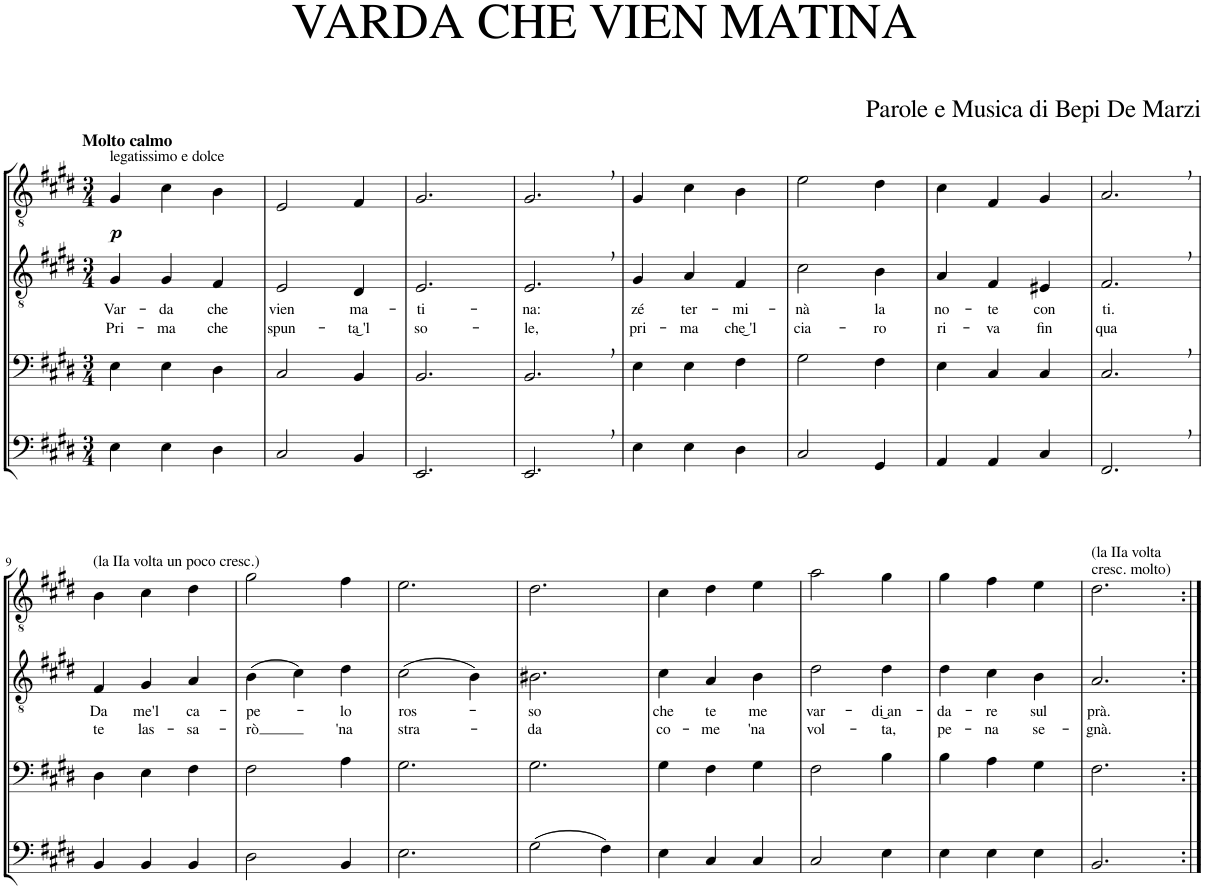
**kern	**kern	**kern	**text	**text	**kern	**dynam
*part4	*part3	*part2	*part2	*part2	*part1	*part1
*staff4	*staff3	*staff2	*staff2	*staff2	*staff1	*staff1
*I"Bass	*I"Baritone	*I"Tenor	*	*	*I"Tenor	*
*clefF4	*clefF4	*clefGv2	*	*	*clefGv2	*
*k[f#c#g#d#]	*k[f#c#g#d#]	*k[f#c#g#d#]	*	*	*k[f#c#g#d#]	*
*M3/4	*M3/4	*M3/4	*	*	*M3/4	*
=1	=1	=1	=1	=1	=1	=1
!	!	!	!	!	!LO:TX:a:B:t=Molto calmo	!
!	!	!	!	!	!LO:TX:a:t=legatissimo e dolce	!
!	!	!	!LO:LY:b	!LO:LY:b	!	!LO:DY:b
4E\	4E\	4G#/	Var-	Pri-	4G#/	p
!	!	!	!LO:LY:b	!LO:LY:b	!	!
4E\	4E\	4G#/	-da	-ma	4c#\	.
!	!	!	!LO:LY:b	!LO:LY:b	!	!
4D#\	4D#\	4F#/	che	che	4B\	.
=2	=2	=2	=2	=2	=2	=2
!	!	!	!LO:LY:b	!LO:LY:b	!	!
2C#/	2C#/	2E/	vien	spun-	2E/	.
!	!	!	!LO:LY:b	!LO:LY:b	!	!
4BB/	4BB/	4D#/	ma-	-ta͜ 'l	4F#/	.
=3	=3	=3	=3	=3	=3	=3
!	!	!	!LO:LY:b	!LO:LY:b	!	!
2.EE/	2.BB/	2.E/	-ti-	so-	2.G#/	.
=4	=4	=4	=4	=4	=4	=4
!	!	!	!LO:LY:b	!LO:LY:b	!	!
2.EE,/	2.BB,/	2.E,/	-na:	-le,	2.G#,/	.
=5	=5	=5	=5	=5	=5	=5
!	!	!	!LO:LY:b	!LO:LY:b	!	!
4E\	4E\	4G#/	zé	pri-	4G#/	.
!	!	!	!LO:LY:b	!LO:LY:b	!	!
4E\	4E\	4A/	ter-	-ma	4c#\	.
!	!	!	!LO:LY:b	!LO:LY:b	!	!
4D#\	4F#\	4F#/	-mi-	che͜ 'l	4B\	.
=6	=6	=6	=6	=6	=6	=6
!	!	!	!LO:LY:b	!LO:LY:b	!	!
2C#/	2G#\	2c#\	-nà	cia-	2e\	.
!	!	!	!LO:LY:b	!LO:LY:b	!	!
4GG#/	4F#\	4B\	la	-ro	4d#\	.
=7	=7	=7	=7	=7	=7	=7
!	!	!	!LO:LY:b	!LO:LY:b	!	!
4AA/	4E\	4A/	no-	ri-	4c#\	.
!	!	!	!LO:LY:b	!LO:LY:b	!	!
4AA/	4C#/	4F#/	-te	-va	4F#/	.
!	!	!	!LO:LY:b	!LO:LY:b	!	!
4C#/	4C#/	4E#X/	con	fin	4G#/	.
=8	=8	=8	=8	=8	=8	=8
!	!	!	!LO:LY:b	!LO:LY:b	!	!
2.FF#,/	2.C#,/	2.F#,/	ti.	qua	2.A,/	.
!!LO:LB:g=z
=9	=9	=9	=9	=9	=9	=9
!	!	!	!	!	!LO:TX:a:t=(la IIa volta un poco cresc.)	!
!	!	!	!LO:LY:b	!LO:LY:b	!	!
4BB/	4D#\	4F#/	Da	te	4B\	.
!	!	!	!LO:LY:b	!LO:LY:b	!	!
4BB/	4E\	4G#/	me'l	las-	4c#\	.
!	!	!	!LO:LY:b	!LO:LY:b	!	!
4BB/	4F#\	4A/	ca-	-sa-	4d#\	.
=10	=10	=10	=10	=10	=10	=10
!	!	!	!LO:LY:b	!LO:LY:b	!	!
2D#\	2F#\	(4B\	-pe-	-rò	2g#\	.
.	.	4c#\)	.	.	.	.
!	!	!	!LO:LY:b	!LO:LY:b	!	!
4BB/	4A\	4d#\	-lo	'na	4f#\	.
=11	=11	=11	=11	=11	=11	=11
!	!	!	!LO:LY:b	!LO:LY:b	!	!
2.E\	2.G#\	(2c#\	ros-	stra-	2.e\	.
.	.	4B\)	.	.	.	.
=12	=12	=12	=12	=12	=12	=12
!	!	!	!LO:LY:b	!LO:LY:b	!	!
(2G#\	2.G#\	2.B#X\	-so	-da	2.d#\	.
4F#\)	.	.	.	.	.	.
=13	=13	=13	=13	=13	=13	=13
!	!	!	!LO:LY:b	!LO:LY:b	!	!
4E\	4G#\	4c#\	che	co-	4c#\	.
!	!	!	!LO:LY:b	!LO:LY:b	!	!
4C#/	4F#\	4A/	te	-me	4d#\	.
!	!	!	!LO:LY:b	!LO:LY:b	!	!
4C#/	4G#\	4B\	me	'na	4e\	.
=14	=14	=14	=14	=14	=14	=14
!	!	!	!LO:LY:b	!LO:LY:b	!	!
2C#/	2F#\	2d#\	var-	vol-	2a\	.
!	!	!	!LO:LY:b	!LO:LY:b	!	!
4E\	4B\	4d#\	-di͜ an-	-ta,	4g#\	.
=15	=15	=15	=15	=15	=15	=15
!	!	!	!LO:LY:b	!LO:LY:b	!	!
4E\	4B\	4d#\	-da-	pe-	4g#\	.
!	!	!	!LO:LY:b	!LO:LY:b	!	!
4E\	4A\	4c#\	-re	-na	4f#\	.
!	!	!	!LO:LY:b	!LO:LY:b	!	!
4E\	4G#\	4B\	sul	se-	4e\	.
=16	=16	=16	=16	=16	=16	=16
!	!	!	!	!	!LO:TX:a:t=(la IIa volta	!
!	!	!	!	!	!LO:TX:a:t=cresc. molto)	!
!	!	!	!LO:LY:b	!LO:LY:b	!	!
2.BB/	2.F#\	2.A/	prà.	-gnà.	2.d#\	.
=:|!	=:|!	=:|!	=:|!	=:|!	=:|!	=:|!
*-	*-	*-	*-	*-	*-	*-
